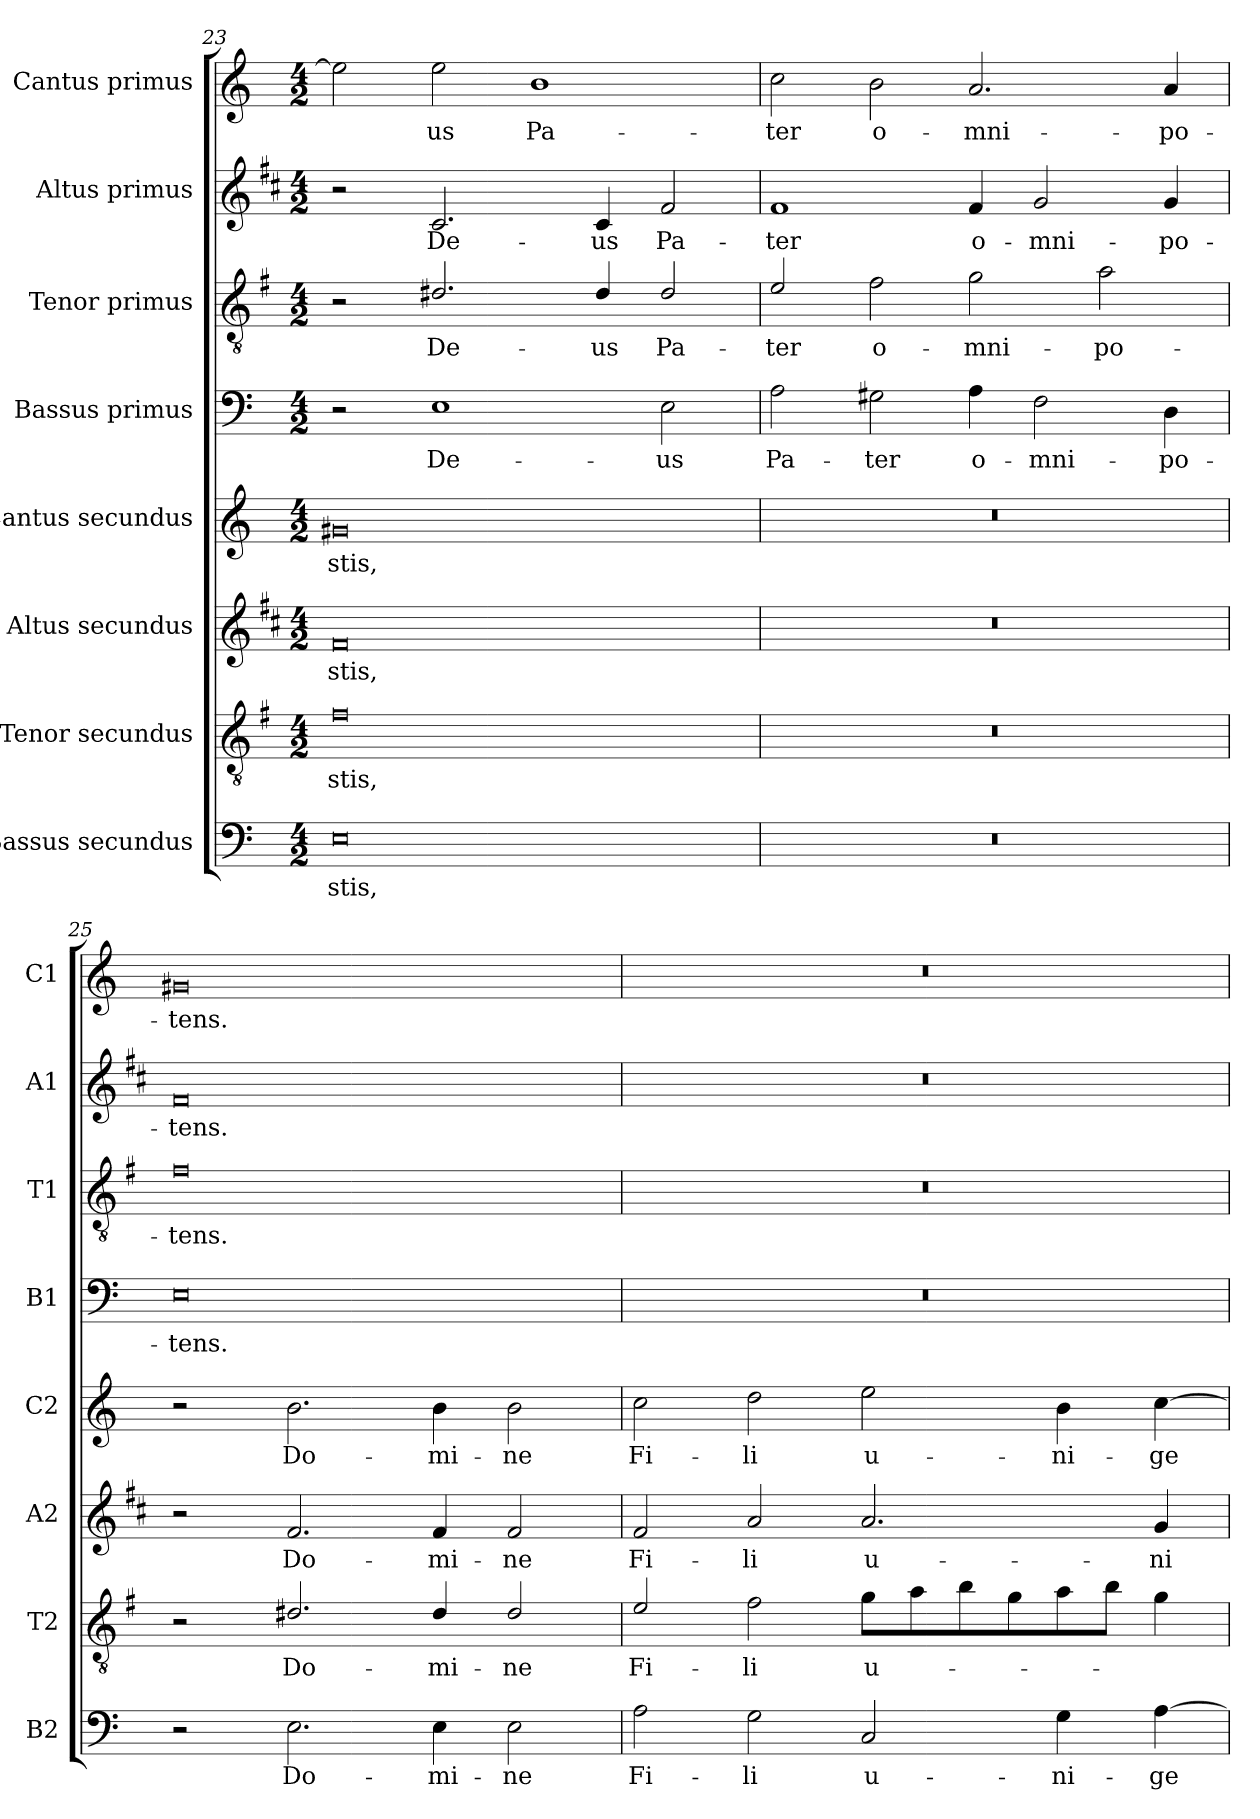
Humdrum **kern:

**kern	**text	**kern	**text	**kern	**text	**kern	**text	**kern	**text	**kern	**text	**kern	**text	**kern	**text
*part8	*part8	*part7	*part7	*part6	*part6	*part5	*part5	*part4	*part4	*part3	*part3	*part2	*part2	*part1	*part1
*staff8	*staff8	*staff7	*staff7	*staff6	*staff6	*staff5	*staff5	*staff4	*staff4	*staff3	*staff3	*staff2	*staff2	*staff1	*staff1
*I"Bassus secundus	*	*I"Tenor secundus	*	*I"Altus secundus	*	*I"Cantus secundus	*	*I"Bassus primus	*	*I"Tenor primus	*	*I"Altus primus	*	*I"Cantus primus	*
*I'B2	*	*I'T2	*	*I'A2	*	*I'C2	*	*I'B1	*	*I'T1	*	*I'A1	*	*I'C1	*
*clefF4	*	*clefGv2	*	*clefG2	*	*clefG2	*	*clefF4	*	*clefGv2	*	*clefG2	*	*clefG2	*
*	*	*ITrd4c7	*	*ITrd1c2	*	*	*	*	*	*ITrd4c7	*	*ITrd1c2	*	*	*
*k[]	*	*k[]	*	*k[]	*	*k[]	*	*k[]	*	*k[]	*	*k[]	*	*k[]	*
*C:	*	*C:	*	*C:	*	*C:	*	*C:	*	*C:	*	*C:	*	*C:	*
*M4/2	*	*M4/2	*	*M4/2	*	*M4/2	*	*M4/2	*	*M4/2	*	*M4/2	*	*M4/2	*
=23	=23	=23	=23	=23	=23	=23	=23	=23	=23	=23	=23	=23	=23	=23	=23
!	!LO:LY:b	!	!LO:LY:b	!	!LO:LY:b	!	!LO:LY:b	!	!	!	!	!	!	!	!
0E	-stis,	0B	-stis,	0e	-stis,	0g#X	-stis,	2r	.	2r	.	2r	.	2ee\]	.
!	!	!	!	!	!	!	!	!	!LO:LY:b	!	!LO:LY:b	!	!LO:LY:b	!	!LO:LY:b
.	.	.	.	.	.	.	.	1E	De-	2.G#X/	De-	2.B/	De-	2ee\	-us
!	!	!	!	!	!	!	!	!	!	!	!	!	!	!	!LO:LY:b
.	.	.	.	.	.	.	.	.	.	.	.	.	.	1b	Pa-
!	!	!	!	!	!	!	!	!	!	!	!LO:LY:b	!	!LO:LY:b	!	!
.	.	.	.	.	.	.	.	.	.	4G#/	-us	4B/	-us	.	.
!	!	!	!	!	!	!	!	!	!LO:LY:b	!	!LO:LY:b	!	!LO:LY:b	!	!
.	.	.	.	.	.	.	.	2E\	-us	2G#/	Pa-	2e/	Pa-	.	.
!!LO:LB:g=z
=24	=24	=24	=24	=24	=24	=24	=24	=24	=24	=24	=24	=24	=24	=24	=24
!	!	!	!	!	!	!	!	!	!LO:LY:b	!	!LO:LY:b	!	!LO:LY:b	!	!LO:LY:b
0r	.	0r	.	0r	.	0r	.	2A\	Pa-	2A/	-ter	1e	-ter	2cc\	-ter
!	!	!	!	!	!	!	!	!	!LO:LY:b	!	!LO:LY:b	!	!	!	!LO:LY:b
.	.	.	.	.	.	.	.	2G#X\	-ter	2B\	o-	.	.	2b\	o-
!	!	!	!	!	!	!	!	!	!LO:LY:b	!	!LO:LY:b	!	!LO:LY:b	!	!LO:LY:b
.	.	.	.	.	.	.	.	4A\	o-	2c\	-mni-	4e/	o-	2.a/	-mni-
!	!	!	!	!	!	!	!	!	!LO:LY:b	!	!	!	!LO:LY:b	!	!
.	.	.	.	.	.	.	.	2F\	-mni-	.	.	2f/	-mni-	.	.
!	!	!	!	!	!	!	!	!	!	!	!LO:LY:b	!	!	!	!
.	.	.	.	.	.	.	.	.	.	2d\	-po-	.	.	.	.
!	!	!	!	!	!	!	!	!	!LO:LY:b	!	!	!	!LO:LY:b	!	!LO:LY:b
.	.	.	.	.	.	.	.	4D\	-po-	.	.	4f/	-po-	4a/	-po-
=25	=25	=25	=25	=25	=25	=25	=25	=25	=25	=25	=25	=25	=25	=25	=25
!	!	!	!	!	!	!	!	!	!LO:LY:b	!	!LO:LY:b	!	!LO:LY:b	!	!LO:LY:b
2r	.	2r	.	2r	.	2r	.	0E	-tens.	0B	-tens.	0e	-tens.	0g#X	-tens.
!	!LO:LY:b	!	!LO:LY:b	!	!LO:LY:b	!	!LO:LY:b	!	!	!	!	!	!	!	!
2.E\	Do-	2.G#X/	Do-	2.e/	Do-	2.b\	Do-	.	.	.	.	.	.	.	.
!	!LO:LY:b	!	!LO:LY:b	!	!LO:LY:b	!	!LO:LY:b	!	!	!	!	!	!	!	!
4E\	-mi-	4G#/	-mi-	4e/	-mi-	4b\	-mi-	.	.	.	.	.	.	.	.
!	!LO:LY:b	!	!LO:LY:b	!	!LO:LY:b	!	!LO:LY:b	!	!	!	!	!	!	!	!
2E\	-ne	2G#/	-ne	2e/	-ne	2b\	-ne	.	.	.	.	.	.	.	.
=26	=26	=26	=26	=26	=26	=26	=26	=26	=26	=26	=26	=26	=26	=26	=26
!	!LO:LY:b	!	!LO:LY:b	!	!LO:LY:b	!	!LO:LY:b	!	!	!	!	!	!	!	!
2A\	Fi-	2A/	Fi-	2e/	Fi-	2cc\	Fi-	0r	.	0r	.	0r	.	0r	.
!	!LO:LY:b	!	!LO:LY:b	!	!LO:LY:b	!	!LO:LY:b	!	!	!	!	!	!	!	!
2G\	-li	2B\	-li	2g/	-li	2dd\	-li	.	.	.	.	.	.	.	.
!	!LO:LY:b	!	!LO:LY:b	!	!LO:LY:b	!	!LO:LY:b	!	!	!	!	!	!	!	!
2C/	u-	8c\L	u-	2.g/	u-	2ee\	u-	.	.	.	.	.	.	.	.
.	.	8d\	.	.	.	.	.	.	.	.	.	.	.	.	.
.	.	8e\	.	.	.	.	.	.	.	.	.	.	.	.	.
.	.	8c\	.	.	.	.	.	.	.	.	.	.	.	.	.
!	!LO:LY:b	!	!	!	!	!	!LO:LY:b	!	!	!	!	!	!	!	!
4G\	-ni-	8d\	.	.	.	4b\	-ni-	.	.	.	.	.	.	.	.
.	.	8e\J	.	.	.	.	.	.	.	.	.	.	.	.	.
!	!LO:LY:b	!	!	!	!LO:LY:b	!	!LO:LY:b	!	!	!	!	!	!	!	!
[4A\	-ge-	4c\	.	4f/	-ni-	[4cc\	-ge-	.	.	.	.	.	.	.	.
=	=	=	=	=	=	=	=	=	=	=	=	=	=	=	=
*-	*-	*-	*-	*-	*-	*-	*-	*-	*-	*-	*-	*-	*-	*-	*-
